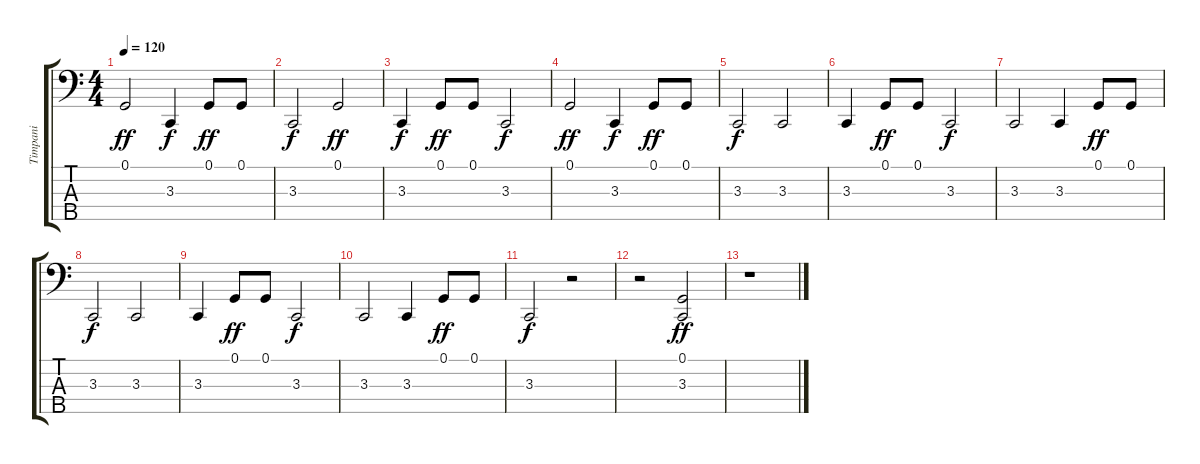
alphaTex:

\track ("Timpani" "Timpani") {instrument timpani}
\staff {score tabs}
\tuning (G2 D2 A1 E1 B0) {hide}
\ts (4 4)
\tempo 120
\clef f4
\ks c
0.1.2{dy ff} 3.3.4{dy f} 0.1.8{dy ff} 0.1.8 |
3.3.2{dy f} 0.1.2{dy ff} |
3.3.4{dy f} 0.1.8{dy ff} 0.1.8 3.3.2{dy f} |
0.1.2{dy ff} 3.3.4{dy f} 0.1.8{dy ff} 0.1.8 |
3.3.2{dy f} 3.3.2 |
3.3.4 0.1.8{dy ff} 0.1.8 3.3.2{dy f} |
3.3.2 3.3.4 0.1.8{dy ff} 0.1.8 |
3.3.2{dy f} 3.3.2 |
3.3.4 0.1.8{dy ff} 0.1.8 3.3.2{dy f} |
3.3.2 3.3.4 0.1.8{dy ff} 0.1.8 |
3.3.2{dy f} r.2 |
r.2 (0.1 3.3).2{dy ff} |
r.1
